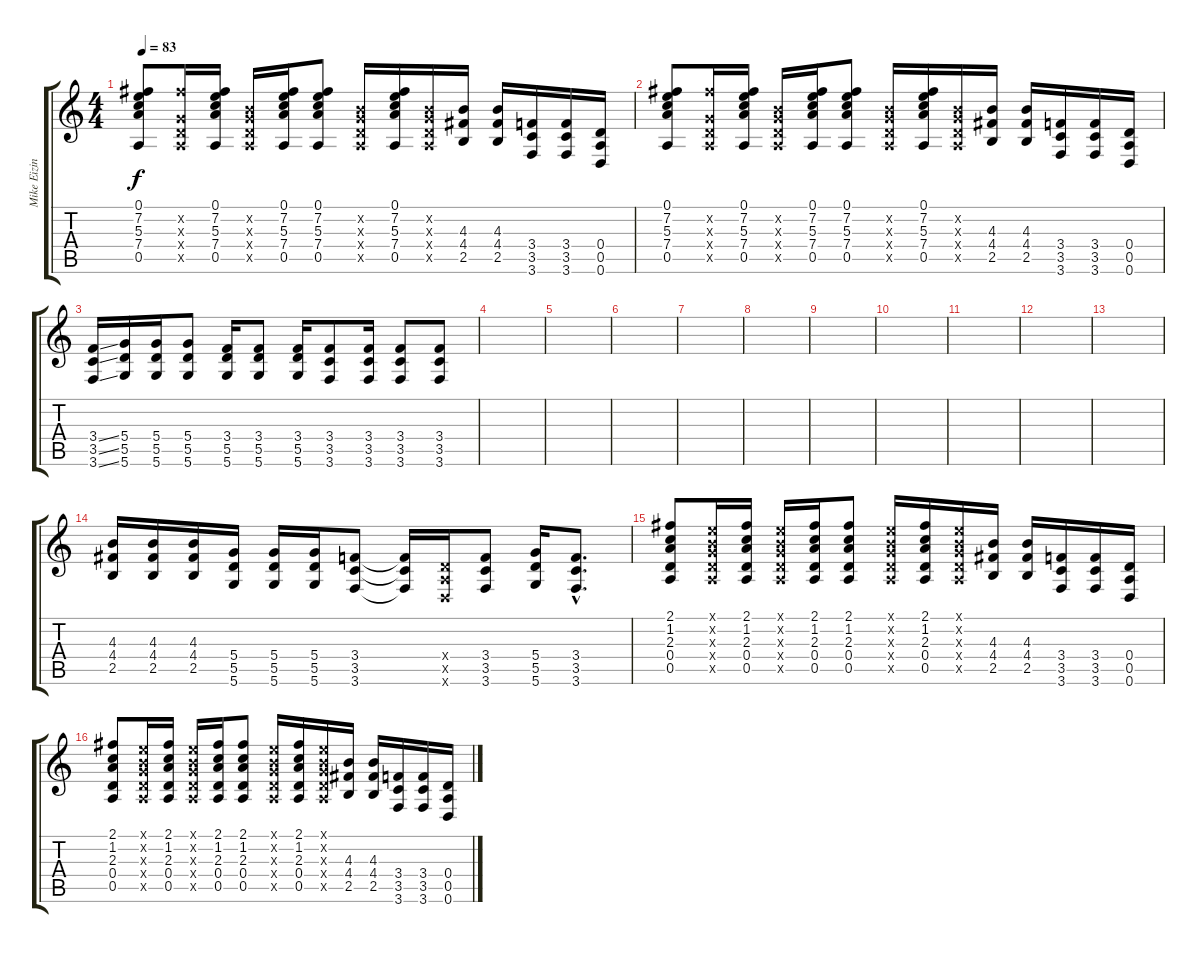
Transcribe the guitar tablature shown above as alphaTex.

\track ("Mike Eizinger again" "Mike Eizin") {instrument overdrivenguitar}
\staff {score tabs}
\tuning (E4 B3 G3 D3 A2 D2) {hide}
\ts (4 4)
\tempo 83
\clef g2
\ks c
(0.1 7.2 5.3 7.4 0.5).8{dy f} (7.2{x} 0.3{x} 0.4{x} 0.5{x}).16 (0.1 7.2 5.3 7.4 0.5).16 (0.2{x} 0.3{x} 0.4{x} 0.5{x}).16 (0.1 7.2 5.3 7.4 0.5).16 (0.1 7.2 5.3 7.4 0.5).8 (0.2{x} 0.3{x} 0.4{x} 0.5{x}).16 (0.1 7.2 5.3 7.4 0.5).16 (0.2{x} 0.3{x} 0.4{x} 0.5{x}).16 (4.3 4.4 2.5).16 (4.3 4.4 2.5).16 (3.4 3.5 3.6).16 (3.4 3.5 3.6).16 (0.4 0.5 0.6).16 |
(0.1 7.2 5.3 7.4 0.5).8 (7.2{x} 0.3{x} 0.4{x} 0.5{x}).16 (0.1 7.2 5.3 7.4 0.5).16 (0.2{x} 0.3{x} 0.4{x} 0.5{x}).16 (0.1 7.2 5.3 7.4 0.5).16 (0.1 7.2 5.3 7.4 0.5).8 (0.2{x} 0.3{x} 0.4{x} 0.5{x}).16 (0.1 7.2 5.3 7.4 0.5).16 (0.2{x} 0.3{x} 0.4{x} 0.5{x}).16 (4.3 4.4 2.5).16 (4.3 4.4 2.5).16 (3.4 3.5 3.6).16 (3.4 3.5 3.6).16 (0.4 0.5 0.6).16 |
(3.4{ss} 3.5{ss} 3.6{ss}).16 (5.4 5.5 5.6).16 (5.4 5.5 5.6).16 (5.4 5.5 5.6).8 (3.4 5.5 5.6).16 (3.4 5.5 5.6).8 (3.4 5.5 5.6).16 (3.4 3.5 3.6).8 (3.4 3.5 3.6).16 (3.4 3.5 3.6).8 (3.4 3.5 3.6).8 |
|
|
|
|
|
|
|
|
|
|
(4.3 4.4 2.5).16 (4.3 4.4 2.5).16 (4.3 4.4 2.5).16 (5.4 5.5 5.6).16 (5.4 5.5 5.6).16 (5.4 5.5 5.6).16 (3.4 3.5 3.6).8 (3.4{t} 3.5{t} 3.6{t}).16 (0.4{x} 0.5{x} 0.6{x}).16 (3.4 3.5 3.6).8 (5.4 5.5 5.6).16 (3.4{hac} 3.5{hac} 3.6{hac}).8{d} |
(2.1 1.2 2.3 0.4 0.5).8 (0.1{x} 0.2{x} 0.3{x} 0.4{x} 0.5{x}).16 (2.1 1.2 2.3 0.4 0.5).16 (0.1{x} 0.2{x} 0.3{x} 0.4{x} 0.5{x}).16 (2.1 1.2 2.3 0.4 0.5).16 (2.1 1.2 2.3 0.4 0.5).8 (0.1{x} 0.2{x} 0.3{x} 0.4{x} 0.5{x}).16 (2.1 1.2 2.3 0.4 0.5).16 (0.1{x} 0.2{x} 0.3{x} 0.4{x} 0.5{x}).16 (4.3 4.4 2.5).16 (4.3 4.4 2.5).16 (3.4 3.5 3.6).16 (3.4 3.5 3.6).16 (0.4 0.5 0.6).16 |
(2.1 1.2 2.3 0.4 0.5).8 (0.1{x} 0.2{x} 0.3{x} 0.4{x} 0.5{x}).16 (2.1 1.2 2.3 0.4 0.5).16 (0.1{x} 0.2{x} 0.3{x} 0.4{x} 0.5{x}).16 (2.1 1.2 2.3 0.4 0.5).16 (2.1 1.2 2.3 0.4 0.5).8 (0.1{x} 0.2{x} 0.3{x} 0.4{x} 0.5{x}).16 (2.1 1.2 2.3 0.4 0.5).16 (0.1{x} 0.2{x} 0.3{x} 0.4{x} 0.5{x}).16 (4.3 4.4 2.5).16 (4.3 4.4 2.5).16 (3.4 3.5 3.6).16 (3.4 3.5 3.6).16 (0.4 0.5 0.6).16
